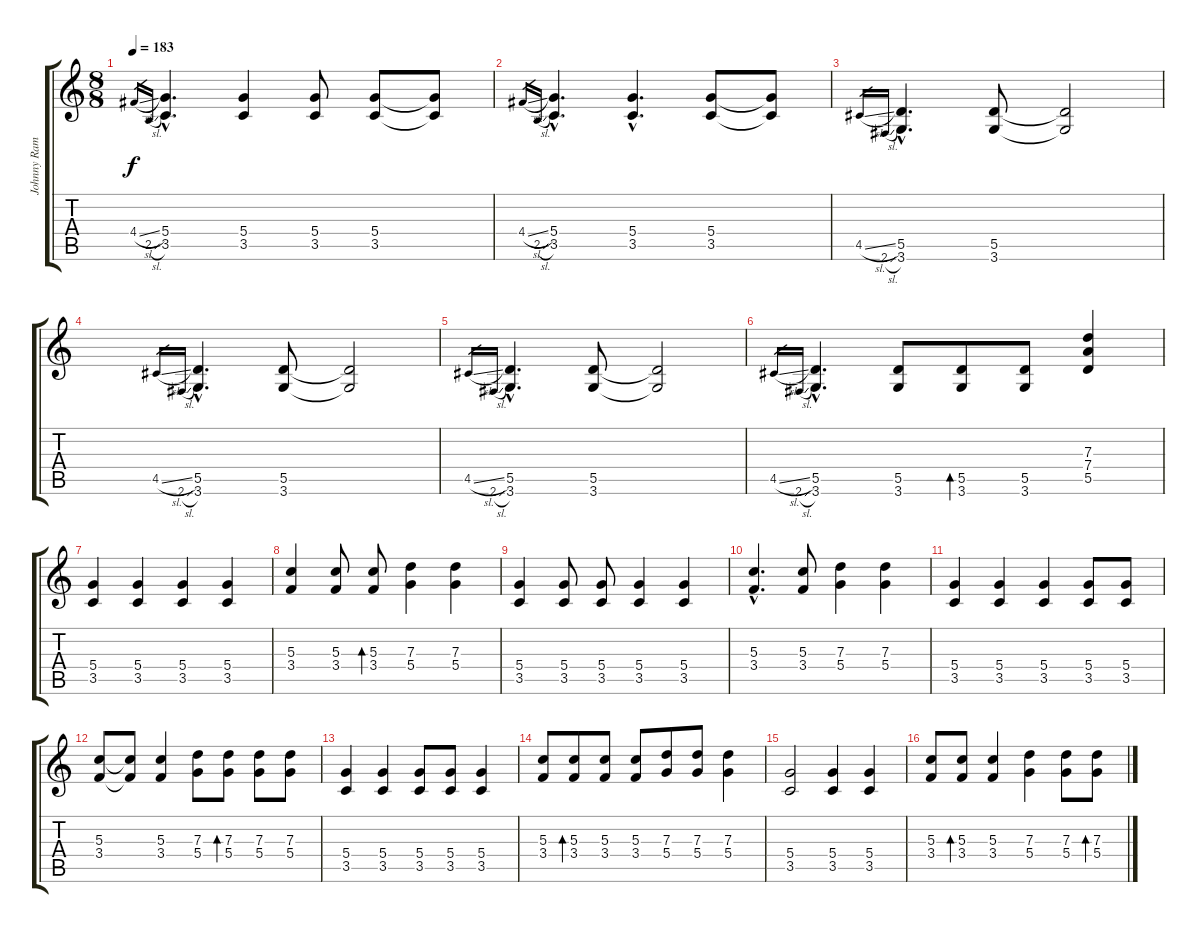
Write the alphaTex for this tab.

\track ("Johnny Ramone - Guitar 2" "Johnny Ram") {instrument electricguitarclean}
\staff {score tabs}
\tuning (E4 B3 G3 D3 A2 E2) {hide}
\ts (8 8)
\tempo 183
\clef g2
\ks c
4.4{sl}.16{gr dy f} 2.5{sl}.16{gr} (5.4{hac} 3.5{hac}).4{d} (5.4 3.5).4 (5.4 3.5).8 (5.4 3.5).8 (5.4{t} 3.5{t}).8 |
4.4{sl}.16{gr} 2.5{sl}.16{gr} (5.4{hac} 3.5{hac}).4{d} (5.4{hac} 3.5{hac}).4{d} (5.4 3.5).8 (5.4{t} 3.5{t}).8 |
4.5{sl}.16{gr} 2.6{sl}.16{gr} (5.5{hac} 3.6{hac}).4{d} (5.5 3.6).8 (5.5{t} 3.6{t}).2 |
4.5{sl}.16{gr} 2.6{sl}.16{gr} (5.5{hac} 3.6{hac}).4{d} (5.5 3.6).8 (5.5{t} 3.6{t}).2 |
4.5{sl}.16{gr} 2.6{sl}.16{gr} (5.5{hac} 3.6{hac}).4{d} (5.5 3.6).8 (5.5{t} 3.6{t}).2 |
4.5{sl}.16{gr} 2.6{sl}.16{gr} (5.5{hac} 3.6{hac}).4{d} (5.5 3.6).8 (5.5 3.6).8{bd 240} (5.5 3.6).8 (7.3 7.4 5.5).4 |
(5.4 3.5).4 (5.4 3.5).4 (5.4 3.5).4 (5.4 3.5).4 |
(5.3 3.4).4 (5.3 3.4).8 (5.3 3.4).8{bd 240} (7.3 5.4).4 (7.3 5.4).4 |
(5.4 3.5).4 (5.4 3.5).8 (5.4 3.5).8 (5.4 3.5).4 (5.4 3.5).4 |
(5.3{hac} 3.4{hac}).4{d} (5.3 3.4).8 (7.3 5.4).4 (7.3 5.4).4 |
(5.4 3.5).4 (5.4 3.5).4 (5.4 3.5).4 (5.4 3.5).8 (5.4 3.5).8 |
(5.3 3.4).8 (5.3{t} 3.4{t}).8 (5.3 3.4).4 (7.3 5.4).8 (7.3 5.4).8{bd 240} (7.3 5.4).8 (7.3 5.4).8 |
(5.4 3.5).4 (5.4 3.5).4 (5.4 3.5).8 (5.4 3.5).8 (5.4 3.5).4 |
(5.3 3.4).8 (5.3 3.4).8{bd 240} (5.3 3.4).8 (5.3 3.4).8 (7.3 5.4).8 (7.3 5.4).8 (7.3 5.4).4 |
(5.4 3.5).2 (5.4 3.5).4 (5.4 3.5).4 |
(5.3 3.4).8 (5.3 3.4).8{bd 240} (5.3 3.4).4 (7.3 5.4).4 (7.3 5.4).8 (7.3 5.4).8{bd 240}
